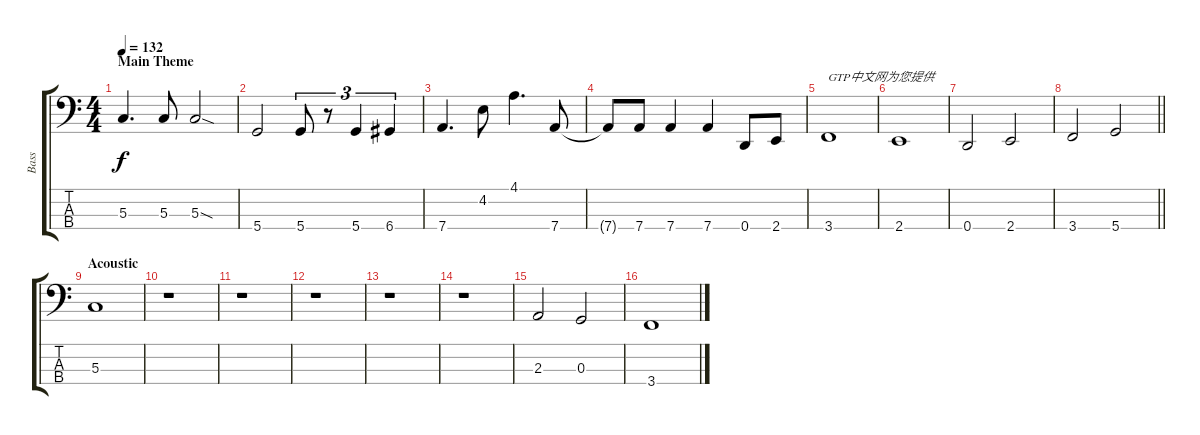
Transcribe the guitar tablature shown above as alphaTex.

\track ("Bass" "Bass") {instrument electricbassfinger}
\staff {score tabs}
\tuning (F2 C2 G1 D1) {hide}
\ts (4 4)
\section ("" "Main Theme")
\tempo 132
\clef f4
\ks c
5.3.4{d dy f instrument electricbassfinger} 5.3.8 5.3{sod}.2 |
5.4.2 5.4.8{tu (3 2)} r.8{tu (3 2)} 5.4.4{tu (3 2)} 6.4.4{tu (3 2)} |
7.4.4{d} 4.2.8 4.1.4{d} 7.4.8 |
7.4{t}.8 7.4.8 7.4.4 7.4.4 0.4.8 2.4.8 |
3.4.1{txt "GTP中文网为您提供"} |
2.4.1 |
0.4.2 2.4.2 |
\barLineRight lightlight
3.4.2 5.4.2 |
\section ("" "Acoustic")
5.3.1 |
r.1 |
r.1 |
r.1 |
r.1 |
r.1 |
2.3.2 0.3.2 |
3.4.1
